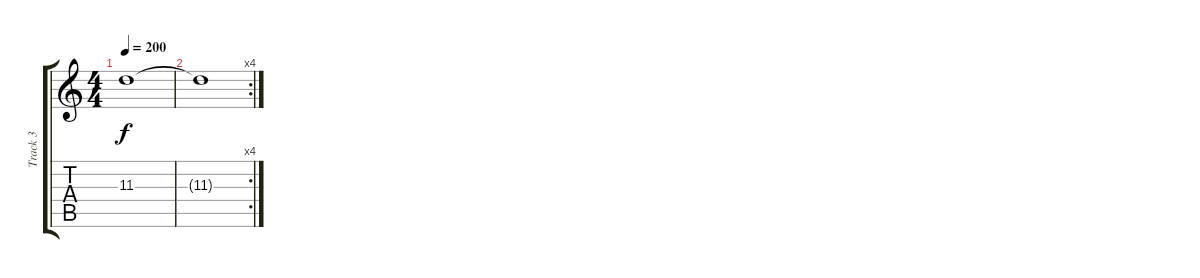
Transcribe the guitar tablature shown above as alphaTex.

\track ("Track 3" "Track 3") {instrument distortionguitar}
\staff {score tabs}
\tuning (C4 G3 Eb3 Bb2 F2 C2) {hide}
\ts (4 4)
\tempo 200
\clef g2
\ks c
11.3{t}.1{dy f} |
\rc 4
11.3{t}.1
